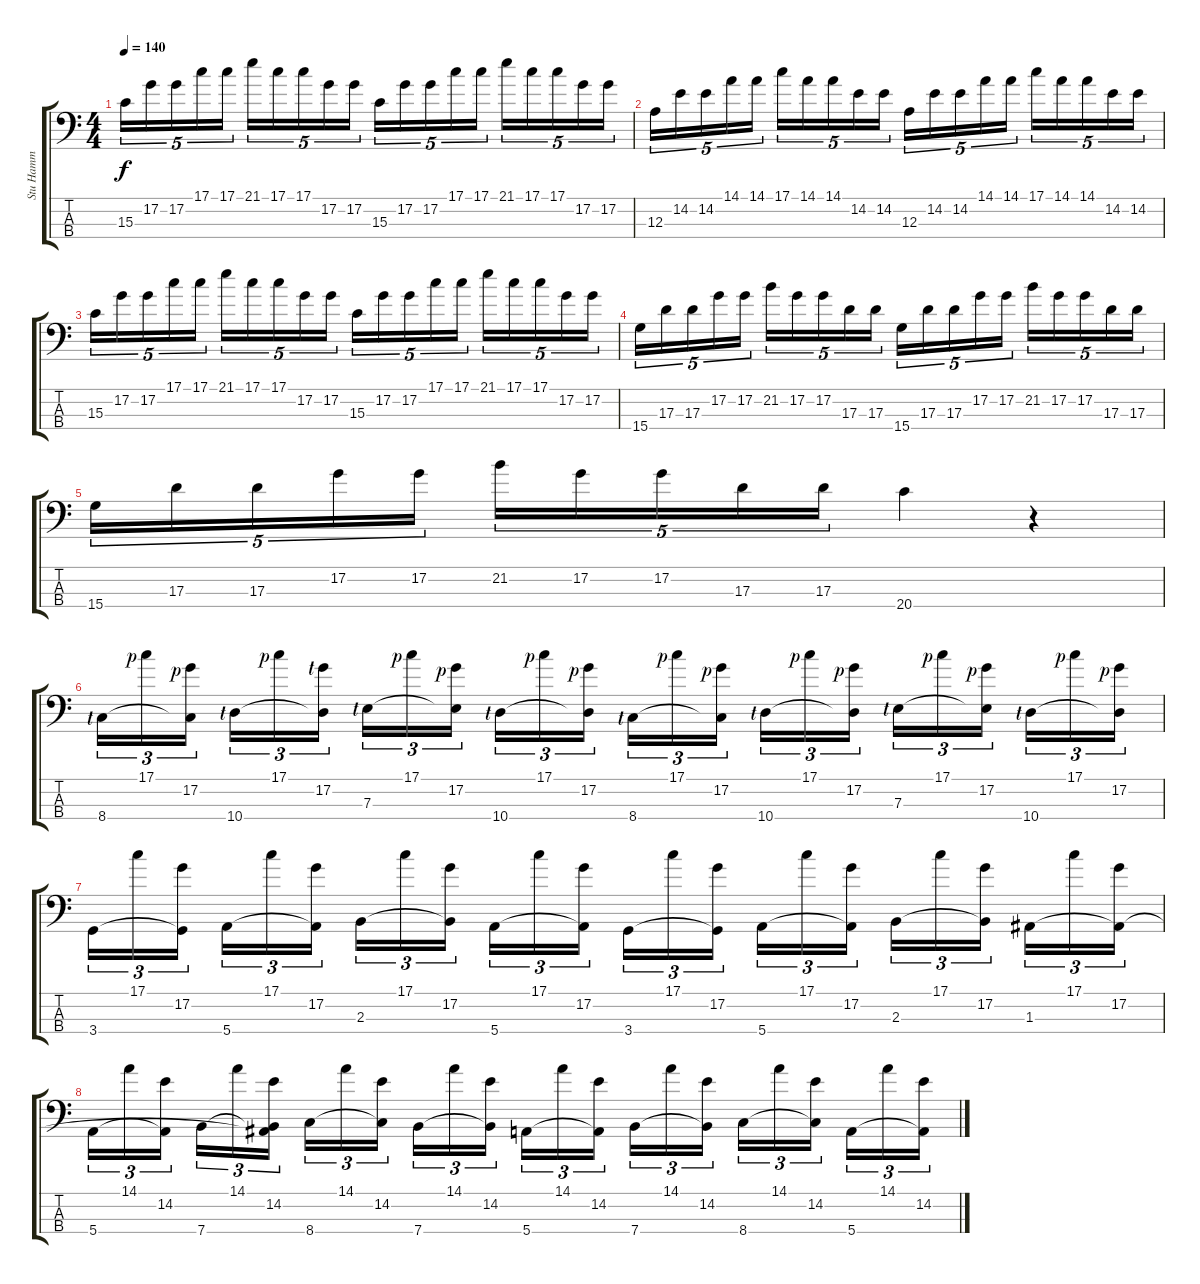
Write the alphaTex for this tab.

\track ("Stu Hamm" "Stu Hamm") {instrument electricbassfinger}
\staff {score tabs}
\tuning (G2 D2 A1 E1) {hide}
\ts (4 4)
\tempo 140
\clef f4
\ks c
15.3.16{tu (5 4) dy f} 17.2.16{tu (5 4)} 17.2.16{tu (5 4)} 17.1.16{tu (5 4)} 17.1.16{tu (5 4)} 21.1.16{tu (5 4)} 17.1.16{tu (5 4)} 17.1.16{tu (5 4)} 17.2.16{tu (5 4)} 17.2.16{tu (5 4)} 15.3.16{tu (5 4)} 17.2.16{tu (5 4)} 17.2.16{tu (5 4)} 17.1.16{tu (5 4)} 17.1.16{tu (5 4)} 21.1.16{tu (5 4)} 17.1.16{tu (5 4)} 17.1.16{tu (5 4)} 17.2.16{tu (5 4)} 17.2.16{tu (5 4)} |
12.3.16{tu (5 4)} 14.2.16{tu (5 4)} 14.2.16{tu (5 4)} 14.1.16{tu (5 4)} 14.1.16{tu (5 4)} 17.1.16{tu (5 4)} 14.1.16{tu (5 4)} 14.1.16{tu (5 4)} 14.2.16{tu (5 4)} 14.2.16{tu (5 4)} 12.3.16{tu (5 4)} 14.2.16{tu (5 4)} 14.2.16{tu (5 4)} 14.1.16{tu (5 4)} 14.1.16{tu (5 4)} 17.1.16{tu (5 4)} 14.1.16{tu (5 4)} 14.1.16{tu (5 4)} 14.2.16{tu (5 4)} 14.2.16{tu (5 4)} |
15.3.16{tu (5 4)} 17.2.16{tu (5 4)} 17.2.16{tu (5 4)} 17.1.16{tu (5 4)} 17.1.16{tu (5 4)} 21.1.16{tu (5 4)} 17.1.16{tu (5 4)} 17.1.16{tu (5 4)} 17.2.16{tu (5 4)} 17.2.16{tu (5 4)} 15.3.16{tu (5 4)} 17.2.16{tu (5 4)} 17.2.16{tu (5 4)} 17.1.16{tu (5 4)} 17.1.16{tu (5 4)} 21.1.16{tu (5 4)} 17.1.16{tu (5 4)} 17.1.16{tu (5 4)} 17.2.16{tu (5 4)} 17.2.16{tu (5 4)} |
15.4.16{tu (5 4)} 17.3.16{tu (5 4)} 17.3.16{tu (5 4)} 17.2.16{tu (5 4)} 17.2.16{tu (5 4)} 21.2.16{tu (5 4)} 17.2.16{tu (5 4)} 17.2.16{tu (5 4)} 17.3.16{tu (5 4)} 17.3.16{tu (5 4)} 15.4.16{tu (5 4)} 17.3.16{tu (5 4)} 17.3.16{tu (5 4)} 17.2.16{tu (5 4)} 17.2.16{tu (5 4)} 21.2.16{tu (5 4)} 17.2.16{tu (5 4)} 17.2.16{tu (5 4)} 17.3.16{tu (5 4)} 17.3.16{tu (5 4)} |
15.4.16{tu (5 4)} 17.3.16{tu (5 4)} 17.3.16{tu (5 4)} 17.2.16{tu (5 4)} 17.2.16{tu (5 4)} 21.2.16{tu (5 4)} 17.2.16{tu (5 4)} 17.2.16{tu (5 4)} 17.3.16{tu (5 4)} 17.3.16{tu (5 4)} 20.4.4 r.4 |
8.4{lf 1}.16{tu (3 2)} 17.1{rf 1}.16{tu (3 2)} (17.2{rf 1} 8.4{t}).16{tu (3 2)} 10.4{lf 1}.16{tu (3 2)} 17.1{rf 1}.16{tu (3 2)} (17.2{lf 1} 10.4{t}).16{tu (3 2)} 7.3{lf 1}.16{tu (3 2)} 17.1{rf 1}.16{tu (3 2)} (17.2{rf 1} 7.3{t}).16{tu (3 2)} 10.4{lf 1}.16{tu (3 2)} 17.1{rf 1}.16{tu (3 2)} (17.2{rf 1} 10.4{t}).16{tu (3 2)} 8.4{lf 1}.16{tu (3 2)} 17.1{rf 1}.16{tu (3 2)} (17.2{rf 1} 8.4{t}).16{tu (3 2)} 10.4{lf 1}.16{tu (3 2)} 17.1{rf 1}.16{tu (3 2)} (17.2{rf 1} 10.4{t}).16{tu (3 2)} 7.3{lf 1}.16{tu (3 2)} 17.1{rf 1}.16{tu (3 2)} (17.2{rf 1} 7.3{t}).16{tu (3 2)} 10.4{lf 1}.16{tu (3 2)} 17.1{rf 1}.16{tu (3 2)} (17.2{rf 1} 10.4{t}).16{tu (3 2)} |
3.4.16{tu (3 2)} 17.1.16{tu (3 2)} (17.2 3.4{t}).16{tu (3 2)} 5.4.16{tu (3 2)} 17.1.16{tu (3 2)} (17.2 5.4{t}).16{tu (3 2)} 2.3.16{tu (3 2)} 17.1.16{tu (3 2)} (17.2 2.3{t}).16{tu (3 2)} 5.4.16{tu (3 2)} 17.1.16{tu (3 2)} (17.2 5.4{t}).16{tu (3 2)} 3.4.16{tu (3 2)} 17.1.16{tu (3 2)} (17.2 3.4{t}).16{tu (3 2)} 5.4.16{tu (3 2)} 17.1.16{tu (3 2)} (17.2 5.4{t}).16{tu (3 2)} 2.3.16{tu (3 2)} 17.1.16{tu (3 2)} (17.2 2.3{t}).16{tu (3 2)} 1.3.16{tu (3 2)} 17.1.16{tu (3 2)} (17.2 1.3{t}).16{tu (3 2)} |
5.4.16{tu (3 2)} 14.1.16{tu (3 2)} (14.2 5.4{t}).16{tu (3 2)} 7.4.16{tu (3 2)} 14.1.16{tu (3 2)} (14.2 1.3{t} 7.4{t}).16{tu (3 2)} 8.4.16{tu (3 2)} 14.1.16{tu (3 2)} (14.2 8.4{t}).16{tu (3 2)} 7.4.16{tu (3 2)} 14.1.16{tu (3 2)} (14.2 7.4{t}).16{tu (3 2)} 5.4.16{tu (3 2)} 14.1.16{tu (3 2)} (14.2 5.4{t}).16{tu (3 2)} 7.4.16{tu (3 2)} 14.1.16{tu (3 2)} (14.2 7.4{t}).16{tu (3 2)} 8.4.16{tu (3 2)} 14.1.16{tu (3 2)} (14.2 8.4{t}).16{tu (3 2)} 5.4.16{tu (3 2)} 14.1.16{tu (3 2)} (14.2 5.4{t}).16{tu (3 2)}
